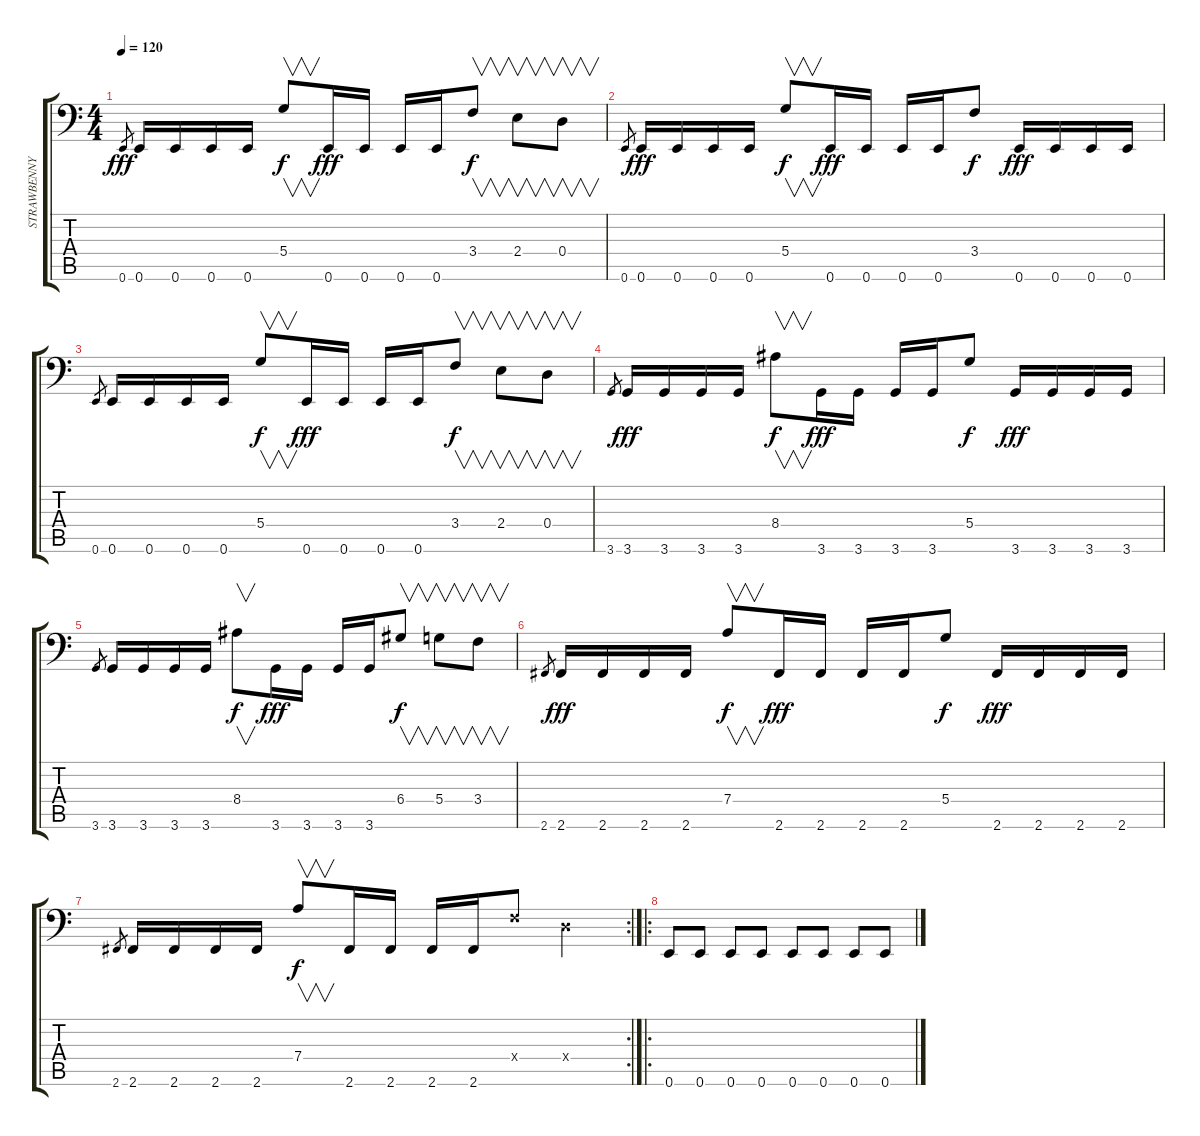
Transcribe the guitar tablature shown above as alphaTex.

\track ("STRAWBENNY" "STRAWBENNY") {instrument slapbass1}
\staff {score tabs}
\tuning (E3 B2 G2 D2 A1 E1) {hide}
\ts (4 4)
\tempo 120
\clef f4
\ks c
0.6.8{gr dy fff} 0.6.16 0.6.16 0.6.16 0.6.16 5.4.8{v dy f} 0.6.16{dy fff} 0.6.16 0.6.16 0.6.16 3.4.8{v dy f} 2.4.8{v} 0.4.8{v} |
0.6.8{gr} 0.6.16{dy fff} 0.6.16 0.6.16 0.6.16 5.4.8{v dy f} 0.6.16{dy fff} 0.6.16 0.6.16 0.6.16 3.4.8{dy f} 0.6.16{dy fff} 0.6.16 0.6.16 0.6.16 |
0.6.8{gr} 0.6.16 0.6.16 0.6.16 0.6.16 5.4.8{v dy f} 0.6.16{dy fff} 0.6.16 0.6.16 0.6.16 3.4.8{v dy f} 2.4.8{v} 0.4.8{v} |
3.6.8{gr} 3.6.16{dy fff} 3.6.16 3.6.16 3.6.16 8.4.8{v dy f} 3.6.16{dy fff} 3.6.16 3.6.16 3.6.16 5.4.8{dy f} 3.6.16{dy fff} 3.6.16 3.6.16 3.6.16 |
3.6.8{gr} 3.6.16 3.6.16 3.6.16 3.6.16 8.4.8{v dy f} 3.6.16{dy fff} 3.6.16 3.6.16 3.6.16 6.4.8{v dy f} 5.4.8{v} 3.4.8{v} |
2.6.8{gr} 2.6.16{dy fff} 2.6.16 2.6.16 2.6.16 7.4.8{v dy f} 2.6.16{dy fff} 2.6.16 2.6.16 2.6.16 5.4.8{dy f} 2.6.16{dy fff} 2.6.16 2.6.16 2.6.16 |
\rc 2
2.6.8{gr} 2.6.16 2.6.16 2.6.16 2.6.16 7.4.8{v dy f} 2.6.16 2.6.16 2.6.16 2.6.16 3.4{x}.8 0.4{x}.4 |
\ro
0.6.8 0.6.8 0.6.8 0.6.8 0.6.8 0.6.8 0.6.8 0.6.8
